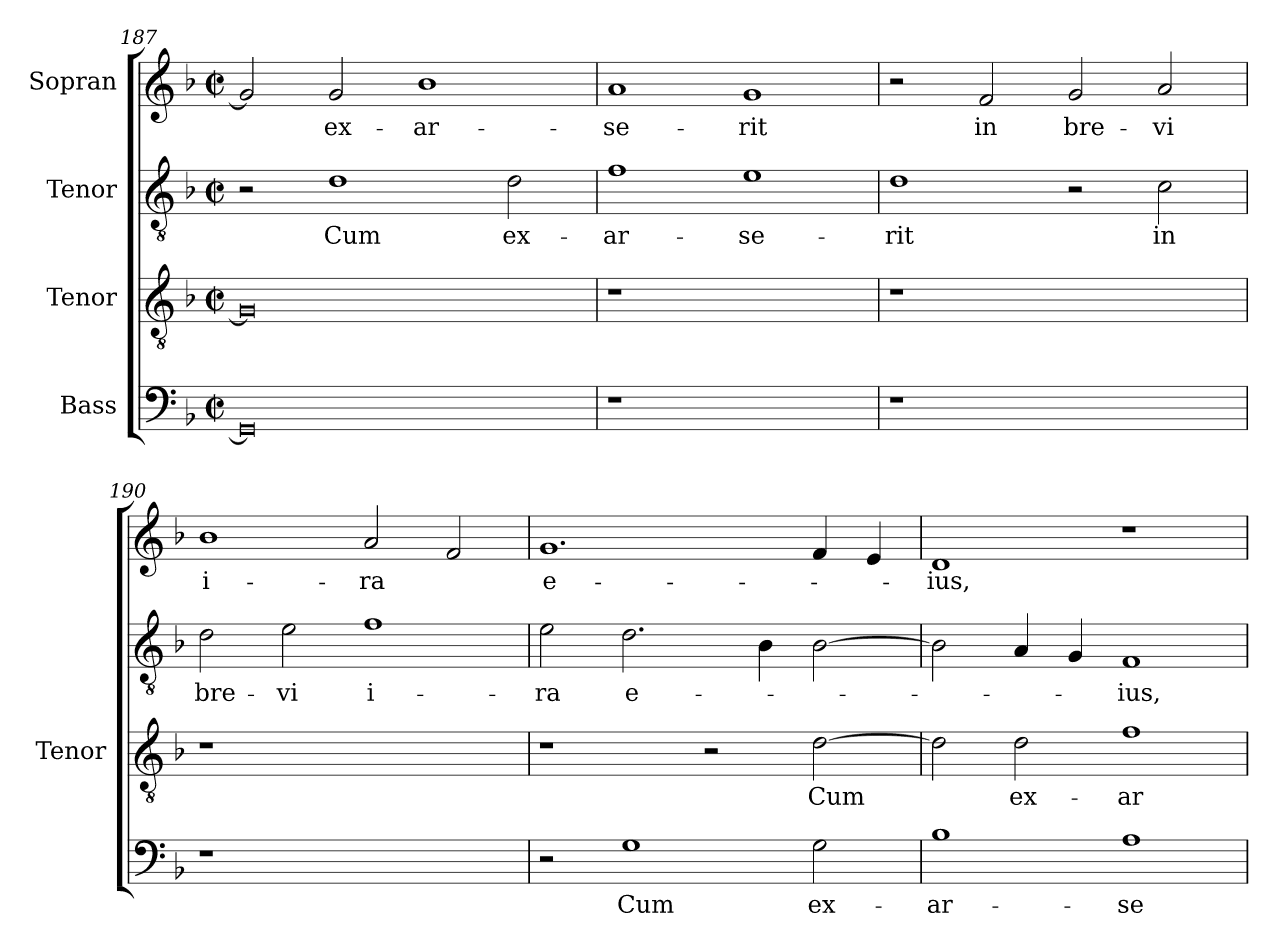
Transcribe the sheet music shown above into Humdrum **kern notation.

**kern	**text	**kern	**text	**kern	**text	**kern	**text
*part4	*part4	*part3	*part3	*part2	*part2	*part1	*part1
*staff4	*staff4	*staff3	*staff3	*staff2	*staff2	*staff1	*staff1
*I"Bass	*	*I"Tenor	*	*I"Tenor	*	*I"Sopran	*
*	*	*I'Tenor	*	*	*	*	*
*clefF4	*	*clefGv2	*	*clefGv2	*	*clefG2	*
*	*	*ITrd7c12	*	*ITrd7c12	*	*	*
*k[b-]	*	*k[b-]	*	*k[b-]	*	*k[b-]	*
*F:	*	*F:	*	*F:	*	*F:	*
*M2/2	*	*M2/2	*	*M2/2	*	*M2/2	*
*met(c|)	*	*met(c|)	*	*met(c|)	*	*met(c|)	*
=187	=187	=187	=187	=187	=187	=187	=187
0GGi]	.	0GGi]	.	2r	.	2gi/]	.
!	!	!	!	!	!LO:LY:b:color=#000000	!	!
!	!	!	!	!	!	!	!LO:LY:b:color=#000000
.	.	.	.	1Di	Cum	2gi/	ex-
!	!	!	!	!	!	!	!LO:LY:b:color=#000000
.	.	.	.	.	.	1b-i	-ar-
!	!	!	!	!	!LO:LY:b:color=#000000	!	!
.	.	.	.	2Di\	ex-	.	.
=188	=188	=188	=188	=188	=188	=188	=188
!LO:N:vis=1	!	!LO:N:vis=1	!	!	!	!	!
!	!	!	!	!	!LO:LY:b:color=#000000	!	!
!	!	!	!	!	!	!	!LO:LY:b:color=#000000
1r	.	1r	.	1Fi	-ar-	1ai	-se-
!	!	!	!	!	!LO:LY:b:color=#000000	!	!
!	!	!	!	!	!	!	!LO:LY:b:color=#000000
1ryy	.	1ryy	.	1Ei	-se-	1gi	-rit
=189	=189	=189	=189	=189	=189	=189	=189
!LO:N:vis=1	!	!LO:N:vis=1	!	!	!	!	!
!	!	!	!	!	!LO:LY:b:color=#000000	!	!
1r	.	1r	.	1Di	-rit	2r	.
!	!	!	!	!	!	!	!LO:LY:b:color=#000000
.	.	.	.	.	.	2fi/	in
!	!	!	!	!	!	!	!LO:LY:b:color=#000000
1ryy	.	1ryy	.	2r	.	2gi/	bre-
!	!	!	!	!	!LO:LY:b:color=#000000	!	!
!	!	!	!	!	!	!	!LO:LY:b:color=#000000
.	.	.	.	2Ci\	in	2ai/	-vi
=190	=190	=190	=190	=190	=190	=190	=190
!LO:N:vis=1	!	!LO:N:vis=1	!	!	!	!	!
!	!	!	!	!	!LO:LY:b:color=#000000	!	!
!	!	!	!	!	!	!	!LO:LY:b:color=#000000
1r	.	1r	.	2Di\	bre-	1b-i	i-
!	!	!	!	!	!LO:LY:b:color=#000000	!	!
.	.	.	.	2Ei\	-vi	.	.
!	!	!	!	!	!LO:LY:b:color=#000000	!	!
!	!	!	!	!	!	!	!LO:LY:b:color=#000000
1ryy	.	1ryy	.	1Fi	i-	2ai/	-ra
.	.	.	.	.	.	2fi/	.
=191	=191	=191	=191	=191	=191	=191	=191
!	!	!	!	!	!LO:LY:b:color=#000000	!	!
!	!	!	!	!	!	!	!LO:LY:b:color=#000000
2r	.	1r	.	2Ei\	-ra	1.gi	e-
!	!LO:LY:b:color=#000000	!	!	!	!	!	!
!	!	!	!	!	!LO:LY:b:color=#000000	!	!
1Gi	Cum	.	.	2.Di\	e-	.	.
.	.	2r	.	.	.	.	.
.	.	.	.	4BB-i\	.	.	.
!	!LO:LY:b:color=#000000	!	!	!	!	!	!
!	!	!	!LO:LY:b:color=#000000	!	!	!	!
2Gi\	ex-	[>2Di\	Cum	[>2BB-i\	.	4fi/	.
.	.	.	.	.	.	4ei/	.
=192	=192	=192	=192	=192	=192	=192	=192
!	!LO:LY:b:color=#000000	!	!	!	!	!	!
!	!	!	!	!	!	!	!LO:LY:b:color=#000000
1B-i	-ar-	2Di\]	.	2BB-i\]	.	1di	-ius,
!	!	!	!LO:LY:b:color=#000000	!	!	!	!
.	.	2Di\	ex-	4AAi/	.	.	.
.	.	.	.	4GGi/	.	.	.
!	!LO:LY:b:color=#000000	!	!	!	!	!	!
!	!	!	!LO:LY:b:color=#000000	!	!	!	!
!	!	!	!	!	!LO:LY:b:color=#000000	!	!
1Ai	-se-	1Fi	-ar-	1FFi	-ius,	1r	.
=	=	=	=	=	=	=	=
*-	*-	*-	*-	*-	*-	*-	*-
